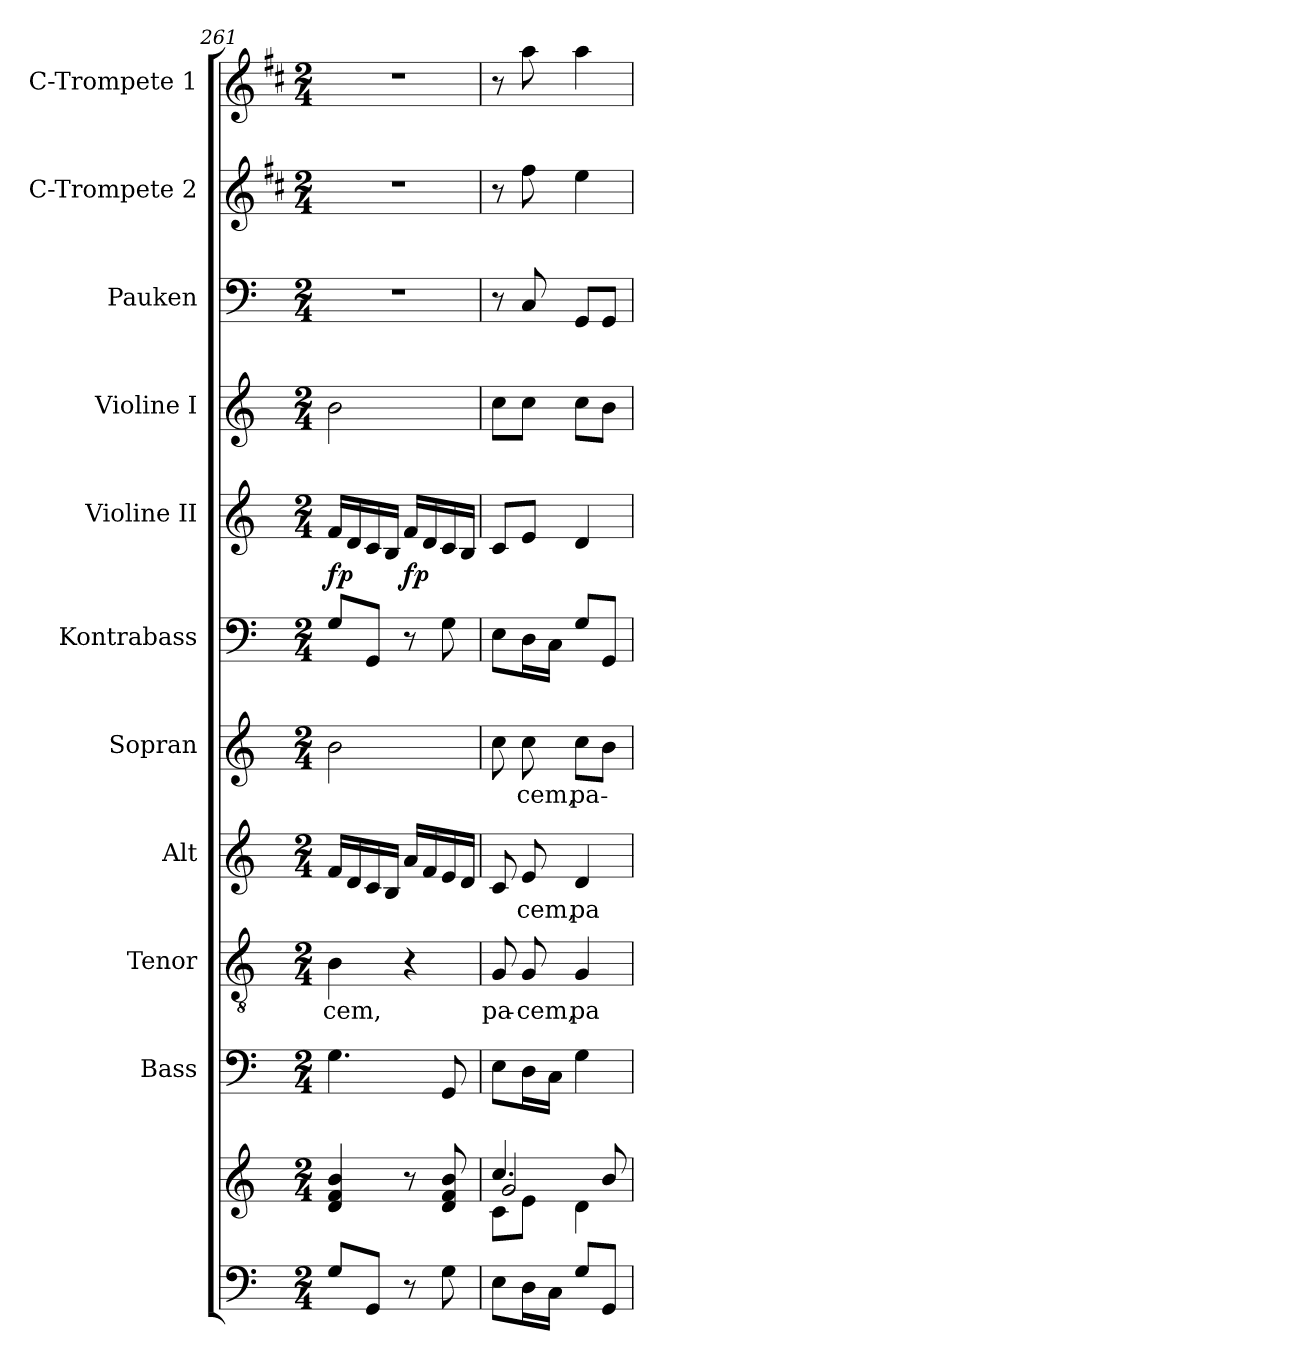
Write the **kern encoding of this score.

**kern	**kern	**kern	**kern	**text	**kern	**text	**kern	**text	**kern	**kern	**dynam	**kern	**kern	**kern	**kern
*part11	*part11	*part10	*part9	*part9	*part8	*part8	*part7	*part7	*part6	*part5	*part5	*part4	*part3	*part2	*part1
*staff12	*staff11	*staff10	*staff9	*staff9	*staff8	*staff8	*staff7	*staff7	*staff6	*staff5	*staff5	*staff4	*staff3	*staff2	*staff1
*	*	*I"Bass	*I"Tenor	*	*I"Alt	*	*I"Sopran	*	*I"Kontrabass	*I"Violine II	*	*I"Violine I	*I"Pauken	*I"C-Trompete 2	*I"C-Trompete 1
*	*	*I'B.	*I'T.	*	*I'A.	*	*I'S.	*	*I'Kb.	*I'Vl. II	*	*I'Vl. I	*I'Pk.	*I'C Trp. 2	*I'C Trp. 1
*clefF4	*clefG2	*clefF4	*clefGv2	*	*clefG2	*	*clefG2	*	*clefF4	*clefG2	*	*clefG2	*clefF4	*clefG2	*clefG2
*	*	*	*	*	*	*	*	*	*ITrd7c12	*	*	*	*	*ITrd1c2	*ITrd1c2
*k[]	*k[]	*k[]	*k[]	*	*k[]	*	*k[]	*	*k[]	*k[]	*	*k[]	*k[]	*k[]	*k[]
*C:	*C:	*C:	*C:	*	*C:	*	*C:	*	*C:	*C:	*	*C:	*C:	*C:	*C:
*M2/4	*M2/4	*M2/4	*M2/4	*	*M2/4	*	*M2/4	*	*M2/4	*M2/4	*	*M2/4	*M2/4	*M2/4	*M2/4
=261	=261	=261	=261	=261	=261	=261	=261	=261	=261	=261	=261	=261	=261	=261	=261
!	!	!	!	!LO:LY:b	!	!	!	!	!	!	!LO:DY:b	!	!	!	!
8G/L	4d/ 4f/ 4b/	4.G\	4B\	-cem,	16f/LL	.	2b\	.	8GG/L	16f/LL	fp	2b\	2r	2r	2r
.	.	.	.	.	16d/	.	.	.	.	16d/	.	.	.	.	.
8GG/J	.	.	.	.	16c/	.	.	.	8GGG/J	16c/	.	.	.	.	.
.	.	.	.	.	16B/JJ	.	.	.	.	16B/JJ	.	.	.	.	.
!	!	!	!	!	!	!	!	!	!	!	!LO:DY:b	!	!	!	!
8r	8r	.	4r	.	16a/LL	.	.	.	8r	16f/LL	fp	.	.	.	.
.	.	.	.	.	16f/	.	.	.	.	16d/	.	.	.	.	.
8G\	8d/ 8f/ 8b/	8GG/	.	.	16e/	.	.	.	8GG\	16c/	.	.	.	.	.
.	.	.	.	.	16d/JJ	.	.	.	.	16B/JJ	.	.	.	.	.
!!LO:PB:g=z
=262	=262	=262	=262	=262	=262	=262	=262	=262	=262	=262	=262	=262	=262	=262	=262
*	*^	*	*	*	*	*	*	*	*	*	*	*	*	*	*
*	*	*^	*	*	*	*	*	*	*	*	*	*	*	*	*	*
!	!	!	!	!	!	!LO:LY:b	!	!	!	!	!	!	!	!	!	!	!
8E\L	4.cc/	8c\L	2g/	8E\L	8G/	pa-	8c/	.	8cc\	.	8EE\L	8c/L	.	8cc\L	8r	8r	8r
!	!	!	!	!	!	!LO:LY:b	!	!LO:LY:b	!	!LO:LY:b	!	!	!	!	!	!	!
16D\L	.	8e\J	.	16D\L	8G/	-cem,	8e/	-cem,	8cc\	-cem,	16DD\L	8e/J	.	8cc\J	8C/	8ee\	8gg\
16C\JJ	.	.	.	16C\JJ	.	.	.	.	.	.	16CC\JJ	.	.	.	.	.	.
!	!	!	!	!	!	!LO:LY:b	!	!LO:LY:b	!	!LO:LY:b	!	!	!	!	!	!	!
8G/L	.	4d\	.	4G\	4G/	pa-	4d/	pa-	8cc\L	pa-	8GG/L	4d/	.	8cc\L	8GG/L	4dd\	4gg\
8GG/J	8b/	.	.	.	.	.	.	.	8b\J	.	8GGG/J	.	.	8b\J	8GG/J	.	.
*	*v	*v	*v	*	*	*	*	*	*	*	*	*	*	*	*	*	*
=	=	=	=	=	=	=	=	=	=	=	=	=	=	=	=
*-	*-	*-	*-	*-	*-	*-	*-	*-	*-	*-	*-	*-	*-	*-	*-
